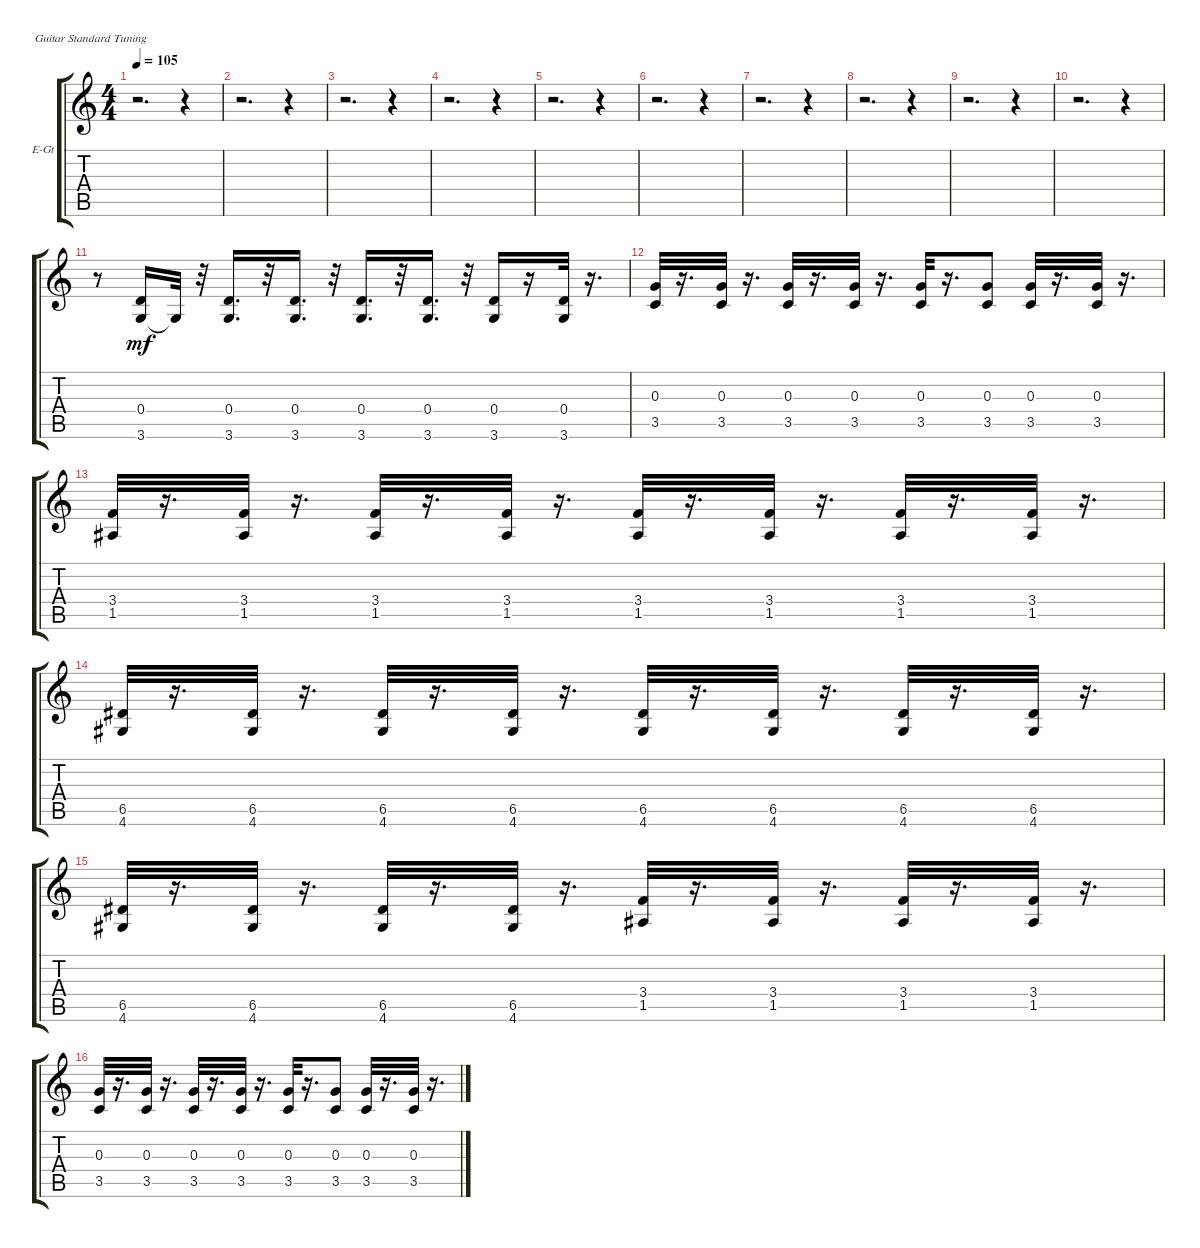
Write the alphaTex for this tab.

\bracketExtendMode groupsimilarinstruments
\firstSystemTrackNameOrientation horizontal
\otherSystemsTrackNameOrientation horizontal
\track ("Rolling in the deep" "E-Gt") {instrument electricguitarclean}
\staff {score tabs}
\tuning (E4 B3 G3 D3 A2 E2)
\ts (4 4)
\tempo 105
\clef g2
\ks c
r.2{d dy mf} r.4 |
r.2{d} r.4 |
r.2{d} r.4 |
r.2{d} r.4 |
r.2{d} r.4 |
r.2{d} r.4 |
r.2{d} r.4 |
r.2{d} r.4 |
r.2{d} r.4 |
r.2{d} r.4 |
r.8 (3.6 0.4).16 3.6{t}.32 r.32 (0.4 3.6).16{d} r.32 (0.4 3.6).16{d} r.32 (0.4 3.6).16{d} r.32 (0.4 3.6).16{d} r.32 (0.4 3.6).16 r.16 (0.4 3.6).32 r.16{d} |
(3.5 0.3).32 r.16{d} (3.5 0.3).32 r.16{d} (3.5 0.3).32 r.16{d} (3.5 0.3).32 r.16{d} (3.5 0.3).32 r.16{d} (3.5 0.3).8 (3.5 0.3).32 r.16{d} (3.5 0.3).32 r.16{d} |
(1.5 3.4).32 r.16{d} (1.5 3.4).32 r.16{d} (1.5 3.4).32 r.16{d} (1.5 3.4).32 r.16{d} (1.5 3.4).32 r.16{d} (1.5 3.4).32 r.16{d} (1.5 3.4).32 r.16{d} (1.5 3.4).32 r.16{d} |
(4.6 6.5).32 r.16{d} (4.6 6.5).32 r.16{d} (4.6 6.5).32 r.16{d} (4.6 6.5).32 r.16{d} (4.6 6.5).32 r.16{d} (4.6 6.5).32 r.16{d} (4.6 6.5).32 r.16{d} (4.6 6.5).32 r.16{d} |
(4.6 6.5).32 r.16{d} (4.6 6.5).32 r.16{d} (4.6 6.5).32 r.16{d} (4.6 6.5).32 r.16{d} (1.5 3.4).32 r.16{d} (1.5 3.4).32 r.16{d} (1.5 3.4).32 r.16{d} (1.5 3.4).32 r.16{d} |
(3.5 0.3).32 r.16{d} (3.5 0.3).32 r.16{d} (3.5 0.3).32 r.16{d} (3.5 0.3).32 r.16{d} (3.5 0.3).32 r.16{d} (3.5 0.3).8 (3.5 0.3).32 r.16{d} (3.5 0.3).32 r.16{d}
